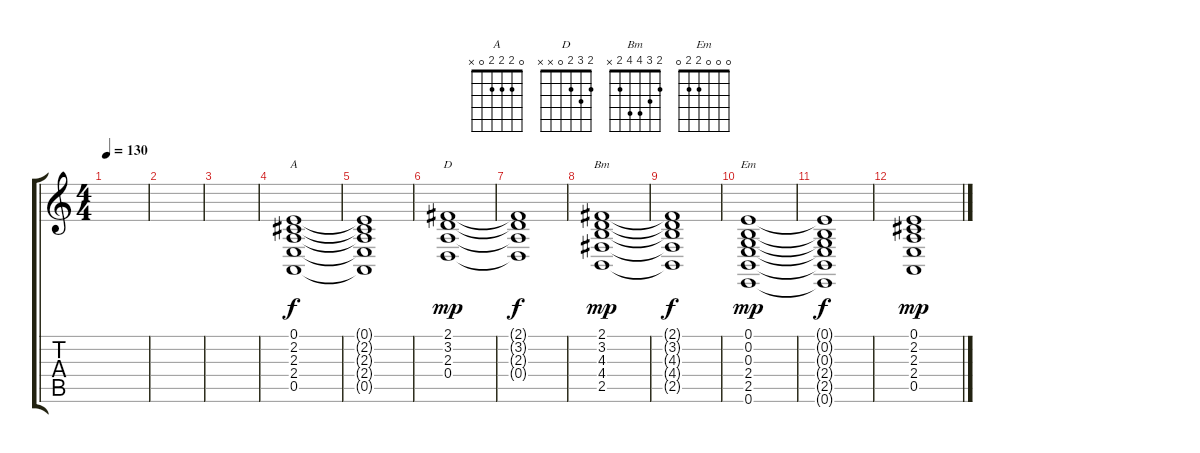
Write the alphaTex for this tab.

\track "" {instrument synthstrings1}
\staff {score tabs}
\tuning (E4 B3 G3 D3 A2 E2) {hide}
\chord ("A" 0 2 2 2 0 x)
\chord ("D" 2 3 2 0 x x)
\chord ("Bm" 2 3 4 4 2 x)
\chord ("Em" 0 0 0 2 2 0)
\ts (4 4)
\tempo 130
\clef g2
\ks c
|
|
|
(0.1 2.2 2.3 2.4 0.5).1{ch "A"} |
(0.1{t} 2.2{t} 2.3{t} 2.4{t} 0.5{t}).1{dy f} |
(2.1 3.2 2.3 0.4).1{ch "D" dy mp} |
(2.1{t} 3.2{t} 2.3{t} 0.4{t}).1{dy f} |
(2.1 3.2 4.3 4.4 2.5).1{ch "Bm" dy mp} |
(2.1{t} 3.2{t} 4.3{t} 4.4{t} 2.5{t}).1{dy f} |
(0.1 0.2 0.3 2.4 2.5 0.6).1{ch "Em" dy mp} |
(0.1{t} 0.2{t} 0.3{t} 2.4{t} 2.5{t} 0.6{t}).1{dy f} |
(0.1 2.2 2.3 2.4 0.5).1{dy mp}
